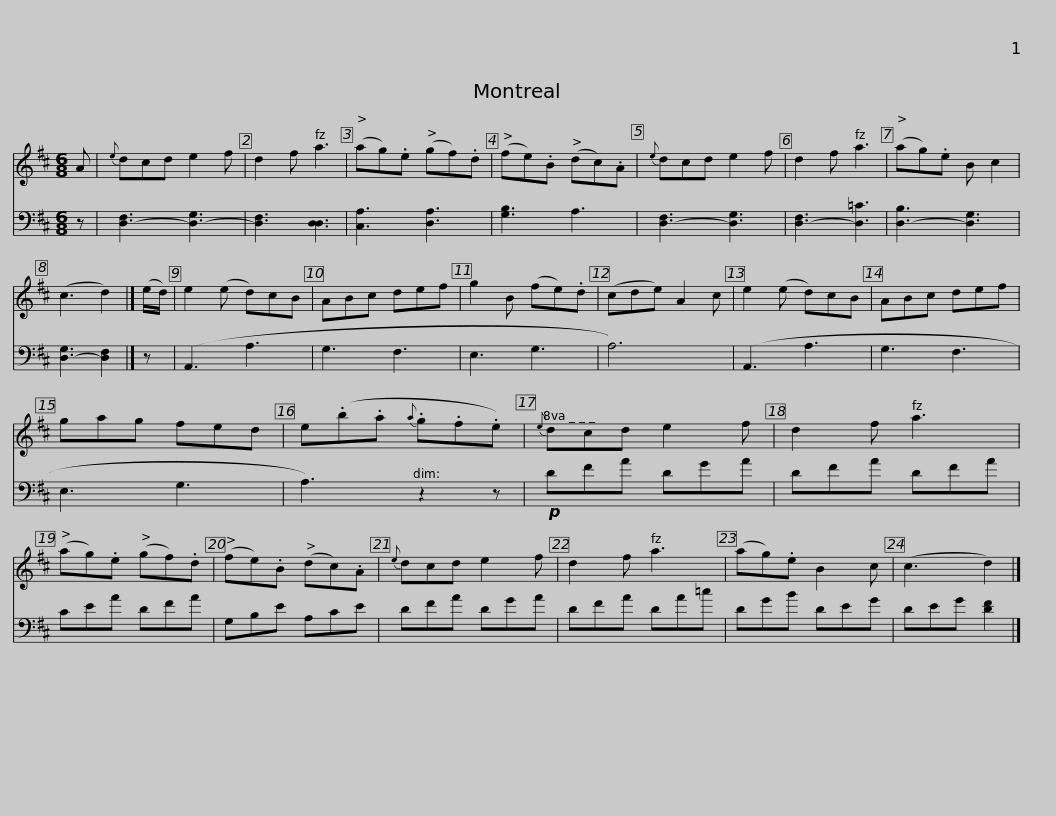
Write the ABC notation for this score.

X:1
%%score 1 2
L:1/8
M:6/8
I:linebreak $
K:D
V:1 treble
V:2 bass
V:1
 A |{e} dcd e2 f | d2 f a3 | (ag).e (gf).d | (fe).B (dc).A | %5
{e} dcd e2 f | d2 f a3 | (ag).e B c2 | (c3 d2) |]$ (e/d/) | %10
 e2 (e d)cB | ABc def | g2 B (fe).d | (cde) A2 c | e2 (e d)cB | %15
 ABc def | gag fed |$ e(.b.a{a} .g.f.e) |{e} dcd e2 f | d2 f a3 | %20
 (ag).e (gf).d | (fe).B (dc).A |{e} dcd e2 f |$ d2 f a3 | (ag).e B2 c | %25
 (c3 d2) |] %26
V:2
 z | [D,-F,]3 [D,-G,]3 | [D,F,]3 [D,D,]3 | [C,A,]3 [D,A,]3 | [G,B,]3 A,3 | %5
 [D,-F,]3 [D,G,]3 | [D,-F,]3 [D,=C]3 | [D,-B,]3 [D,G,]3 | [D,-G,]3 [D,F,]2 |]$ z | %10
 (A,,3 A,3 | G,3 F,3 | E,3 G,3 | A,6) | (A,,3 A,3 | %15
 G,3 F,3 | E,3 G,3 |$ A,3) z2 z |!p! DFA DGA | DFA DFA | %20
 CEA DFA | G,B,E A,CE | DFA DGA |$ DFA DA=c | DGB DEG | %25
 DEG [DF]2 |] %26
